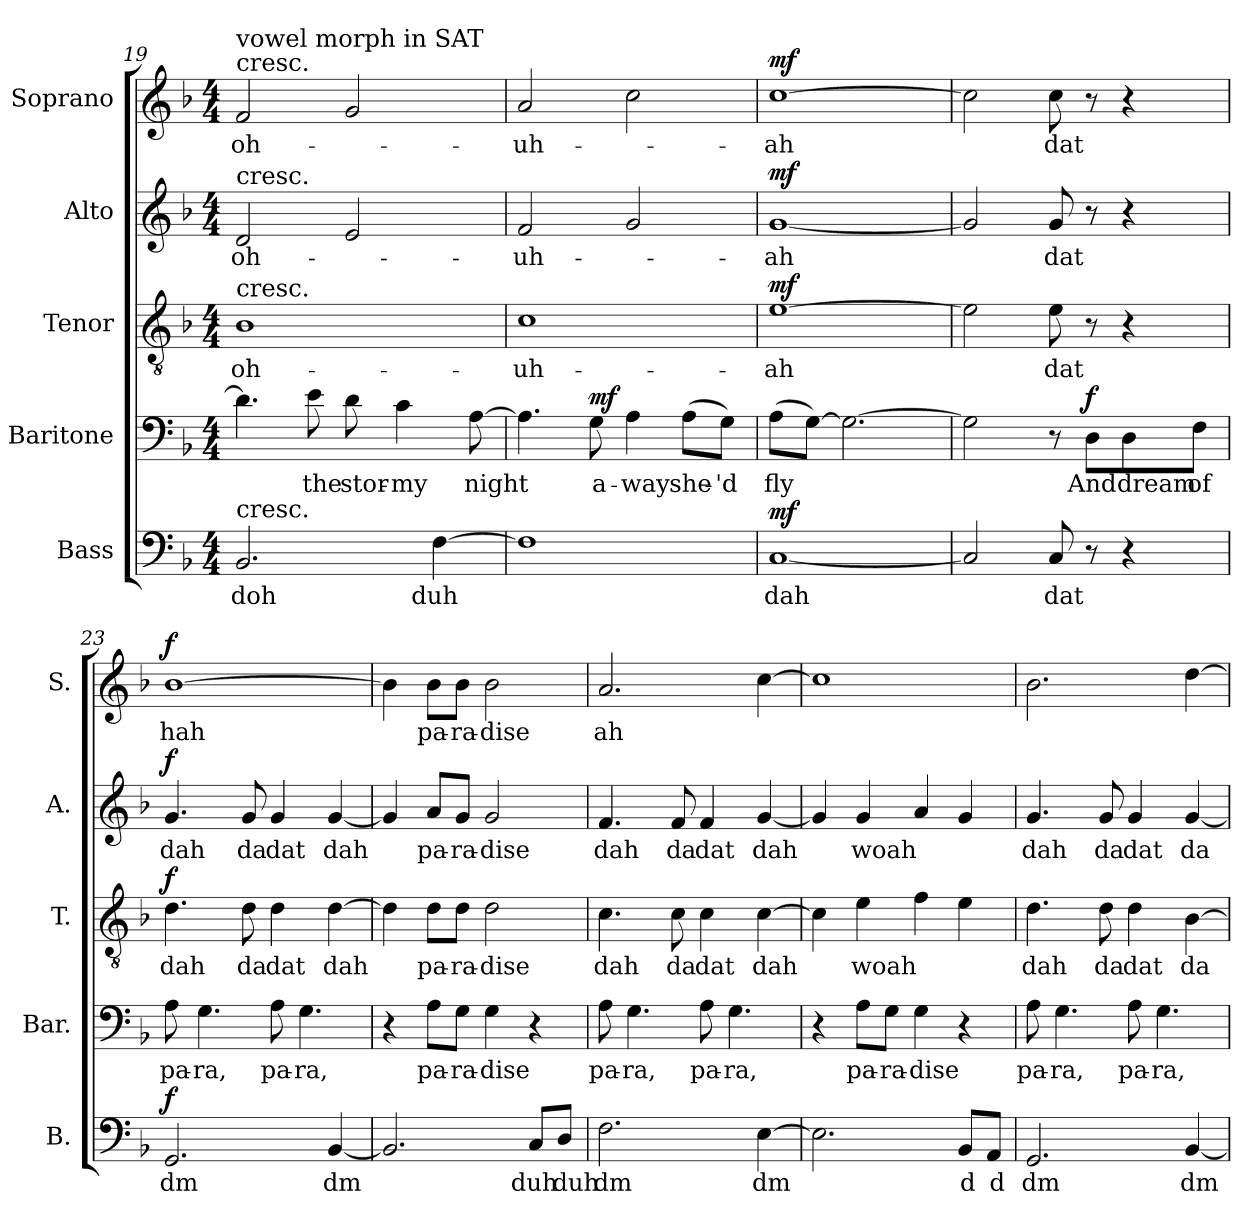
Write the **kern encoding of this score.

**kern	**text	**dynam	**kern	**text	**dynam	**kern	**text	**dynam	**kern	**text	**dynam	**kern	**text	**dynam
*part5	*part5	*part5	*part4	*part4	*part4	*part3	*part3	*part3	*part2	*part2	*part2	*part1	*part1	*part1
*staff5	*staff5	*staff5	*staff4	*staff4	*staff4	*staff3	*staff3	*staff3	*staff2	*staff2	*staff2	*staff1	*staff1	*staff1
*I"Bass	*	*	*I"Baritone	*	*	*I"Tenor	*	*	*I"Alto	*	*	*I"Soprano	*	*
*I'B.	*	*	*I'Bar.	*	*	*I'T.	*	*	*I'A.	*	*	*I'S.	*	*
*clefF4	*	*	*clefF4	*	*	*clefGv2	*	*	*clefG2	*	*	*clefG2	*	*
*k[b-]	*	*	*k[b-]	*	*	*k[b-]	*	*	*k[b-]	*	*	*k[b-]	*	*
*M4/4	*	*	*M4/4	*	*	*M4/4	*	*	*M4/4	*	*	*M4/4	*	*
=19	=19	=19	=19	=19	=19	=19	=19	=19	=19	=19	=19	=19	=19	=19
!	!	!	!	!	!	!	!	!	!	!	!	!LO:TX:a:t=cresc.	!	!
!	!	!	!	!	!	!	!	!	!	!	!	!LO:TX:t=vowel morph in SAT	!	!
!	!	!	!	!	!	!	!	!	!LO:TX:a:t=cresc.	!	!	!	!	!
!	!	!	!	!	!	!LO:TX:a:t=cresc.	!	!	!	!	!	!	!	!
!LO:TX:a:t=cresc.	!	!	!	!	!	!	!	!	!	!	!	!	!	!
!	!LO:LY:b	!	!	!	!	!	!LO:LY:b	!	!	!LO:LY:b	!	!	!LO:LY:b	!
2.BB-/	doh	.	4.d\]	.	.	1B-	oh-	.	2d/	oh-	.	2f/	oh-	.
!	!	!	!	!LO:LY:b	!	!	!	!	!	!	!	!	!	!
.	.	.	8e\	the	.	.	.	.	.	.	.	.	.	.
!	!	!	!	!LO:LY:b	!	!	!	!	!	!	!	!	!	!
.	.	.	8d\	stor-	.	.	.	.	2e/	.	.	2g/	.	.
!	!	!	!	!LO:LY:b	!	!	!	!	!	!	!	!	!	!
.	.	.	4c\	-my	.	.	.	.	.	.	.	.	.	.
!	!LO:LY:b	!	!	!	!	!	!	!	!	!	!	!	!	!
[4F\	duh	.	.	.	.	.	.	.	.	.	.	.	.	.
!	!	!	!	!LO:LY:b	!	!	!	!	!	!	!	!	!	!
.	.	.	[8A\	night	.	.	.	.	.	.	.	.	.	.
=20	=20	=20	=20	=20	=20	=20	=20	=20	=20	=20	=20	=20	=20	=20
!	!	!	!	!	!	!	!LO:LY:b	!	!	!LO:LY:b	!	!	!LO:LY:b	!
1F]	.	.	4.A\]	.	.	1c	-uh-	.	2f/	-uh-	.	2a/	-uh-	.
!	!	!	!	!LO:LY:b	!LO:DY:a	!	!	!	!	!	!	!	!	!
.	.	.	8G\	a-	mf	.	.	.	.	.	.	.	.	.
!	!	!	!	!LO:LY:b	!	!	!	!	!	!	!	!	!	!
.	.	.	4A\	-way	.	.	.	.	2g/	.	.	2cc\	.	.
!	!	!	!	!LO:LY:b	!	!	!	!	!	!	!	!	!	!
.	.	.	(>8A\L	she-	.	.	.	.	.	.	.	.	.	.
!	!	!	!	!LO:LY:b	!	!	!	!	!	!	!	!	!	!
.	.	.	8G\J)	-'d	.	.	.	.	.	.	.	.	.	.
=21	=21	=21	=21	=21	=21	=21	=21	=21	=21	=21	=21	=21	=21	=21
!	!LO:LY:b	!LO:DY:a	!	!LO:LY:b	!	!	!LO:LY:b	!LO:DY:a	!	!LO:LY:b	!LO:DY:a	!	!LO:LY:b	!LO:DY:a
[1C	dah	mf	(>8A\L	fly	.	[1e	-ah	mf	[1g	-ah	mf	[1cc	-ah	mf
.	.	.	[8G\J)	.	.	.	.	.	.	.	.	.	.	.
.	.	.	2.G\_	.	.	.	.	.	.	.	.	.	.	.
=22	=22	=22	=22	=22	=22	=22	=22	=22	=22	=22	=22	=22	=22	=22
2C/]	.	.	2G\]	.	.	2e\]	.	.	2g/]	.	.	2cc\]	.	.
!	!LO:LY:b	!	!	!	!	!	!LO:LY:b	!	!	!LO:LY:b	!	!	!LO:LY:b	!
8C/	dat	.	8r	.	.	8e\	dat	.	8g/	dat	.	8cc\	dat	.
!	!	!	!	!LO:LY:b	!LO:DY:a	!	!	!	!	!	!	!	!	!
8r	.	.	8D\L	And	f	8r	.	.	8r	.	.	8r	.	.
!	!	!	!	!LO:LY:b	!	!	!	!	!	!	!	!	!	!
4r	.	.	8D\	dream	.	4r	.	.	4r	.	.	4r	.	.
!	!	!	!	!LO:LY:b	!	!	!	!	!	!	!	!	!	!
.	.	.	8F\J	of	.	.	.	.	.	.	.	.	.	.
!!LO:PB:g=z
=23	=23	=23	=23	=23	=23	=23	=23	=23	=23	=23	=23	=23	=23	=23
!	!LO:LY:b	!LO:DY:a	!	!LO:LY:b	!	!	!LO:LY:b	!LO:DY:a	!	!LO:LY:b	!LO:DY:a	!	!LO:LY:b	!LO:DY:a
2.GG/	dm	f	8A\	pa-	.	4.d\	dah	f	4.g/	dah	f	[1b-	hah	f
!	!	!	!	!LO:LY:b	!	!	!	!	!	!	!	!	!	!
.	.	.	4.G\	-ra,	.	.	.	.	.	.	.	.	.	.
!	!	!	!	!	!	!	!LO:LY:b	!	!	!LO:LY:b	!	!	!	!
.	.	.	.	.	.	8d\	da	.	8g/	da	.	.	.	.
!	!	!	!	!LO:LY:b	!	!	!LO:LY:b	!	!	!LO:LY:b	!	!	!	!
.	.	.	8A\	pa-	.	4d\	dat	.	4g/	dat	.	.	.	.
!	!	!	!	!LO:LY:b	!	!	!	!	!	!	!	!	!	!
.	.	.	4.G\	-ra,	.	.	.	.	.	.	.	.	.	.
!	!LO:LY:b	!	!	!	!	!	!LO:LY:b	!	!	!LO:LY:b	!	!	!	!
[4BB-/	dm	.	.	.	.	[4d\	dah	.	[4g/	dah	.	.	.	.
=24	=24	=24	=24	=24	=24	=24	=24	=24	=24	=24	=24	=24	=24	=24
2.BB-/]	.	.	4r	.	.	4d\]	.	.	4g/]	.	.	4b-\]	.	.
!	!	!	!	!LO:LY:b	!	!	!LO:LY:b	!	!	!LO:LY:b	!	!	!LO:LY:b	!
.	.	.	8A\L	pa-	.	8d\L	pa-	.	8a/L	pa-	.	8b-\L	pa-	.
!	!	!	!	!LO:LY:b	!	!	!LO:LY:b	!	!	!LO:LY:b	!	!	!LO:LY:b	!
.	.	.	8G\J	-ra-	.	8d\J	-ra-	.	8g/J	-ra-	.	8b-\J	-ra-	.
!	!	!	!	!LO:LY:b	!	!	!LO:LY:b	!	!	!LO:LY:b	!	!	!LO:LY:b	!
.	.	.	4G\	-dise	.	2d\	-dise	.	2g/	-dise	.	2b-\	-dise	.
!	!LO:LY:b	!	!	!	!	!	!	!	!	!	!	!	!	!
8C/L	duh	.	4r	.	.	.	.	.	.	.	.	.	.	.
!	!LO:LY:b	!	!	!	!	!	!	!	!	!	!	!	!	!
8D/J	duh	.	.	.	.	.	.	.	.	.	.	.	.	.
=25	=25	=25	=25	=25	=25	=25	=25	=25	=25	=25	=25	=25	=25	=25
!	!LO:LY:b	!	!	!LO:LY:b	!	!	!LO:LY:b	!	!	!LO:LY:b	!	!	!LO:LY:b	!
2.F\	dm	.	8A\	pa-	.	4.c\	dah	.	4.f/	dah	.	2.a/	ah	.
!	!	!	!	!LO:LY:b	!	!	!	!	!	!	!	!	!	!
.	.	.	4.G\	-ra,	.	.	.	.	.	.	.	.	.	.
!	!	!	!	!	!	!	!LO:LY:b	!	!	!LO:LY:b	!	!	!	!
.	.	.	.	.	.	8c\	da	.	8f/	da	.	.	.	.
!	!	!	!	!LO:LY:b	!	!	!LO:LY:b	!	!	!LO:LY:b	!	!	!	!
.	.	.	8A\	pa-	.	4c\	dat	.	4f/	dat	.	.	.	.
!	!	!	!	!LO:LY:b	!	!	!	!	!	!	!	!	!	!
.	.	.	4.G\	-ra,	.	.	.	.	.	.	.	.	.	.
!	!LO:LY:b	!	!	!	!	!	!LO:LY:b	!	!	!LO:LY:b	!	!	!	!
[4E\	dm	.	.	.	.	[4c\	dah	.	[4g/	dah	.	[4cc\	.	.
=26	=26	=26	=26	=26	=26	=26	=26	=26	=26	=26	=26	=26	=26	=26
2.E\]	.	.	4r	.	.	4c\]	.	.	4g/]	.	.	1cc]	.	.
!	!	!	!	!LO:LY:b	!	!	!LO:LY:b	!	!	!LO:LY:b	!	!	!	!
.	.	.	8A\L	pa-	.	4e\	woah	.	4g/	woah	.	.	.	.
!	!	!	!	!LO:LY:b	!	!	!	!	!	!	!	!	!	!
.	.	.	8G\J	-ra-	.	.	.	.	.	.	.	.	.	.
!	!	!	!	!LO:LY:b	!	!	!	!	!	!	!	!	!	!
.	.	.	4G\	-dise	.	4f\	.	.	4a/	.	.	.	.	.
!	!LO:LY:b	!	!	!	!	!	!	!	!	!	!	!	!	!
8BB-/L	d	.	4r	.	.	4e\	.	.	4g/	.	.	.	.	.
!	!LO:LY:b	!	!	!	!	!	!	!	!	!	!	!	!	!
8AA/J	d	.	.	.	.	.	.	.	.	.	.	.	.	.
=27	=27	=27	=27	=27	=27	=27	=27	=27	=27	=27	=27	=27	=27	=27
!	!LO:LY:b	!	!	!LO:LY:b	!	!	!LO:LY:b	!	!	!LO:LY:b	!	!	!	!
2.GG/	dm	.	8A\	pa-	.	4.d\	dah	.	4.g/	dah	.	2.b-\	.	.
!	!	!	!	!LO:LY:b	!	!	!	!	!	!	!	!	!	!
.	.	.	4.G\	-ra,	.	.	.	.	.	.	.	.	.	.
!	!	!	!	!	!	!	!LO:LY:b	!	!	!LO:LY:b	!	!	!	!
.	.	.	.	.	.	8d\	da	.	8g/	da	.	.	.	.
!	!	!	!	!LO:LY:b	!	!	!LO:LY:b	!	!	!LO:LY:b	!	!	!	!
.	.	.	8A\	pa-	.	4d\	dat	.	4g/	dat	.	.	.	.
!	!	!	!	!LO:LY:b	!	!	!	!	!	!	!	!	!	!
.	.	.	4.G\	-ra,	.	.	.	.	.	.	.	.	.	.
!	!LO:LY:b	!	!	!	!	!	!LO:LY:b	!	!	!LO:LY:b	!	!	!	!
[4BB-/	dm	.	.	.	.	[4B-\	da	.	[4g/	da	.	[4dd\	.	.
=	=	=	=	=	=	=	=	=	=	=	=	=	=	=
*-	*-	*-	*-	*-	*-	*-	*-	*-	*-	*-	*-	*-	*-	*-
